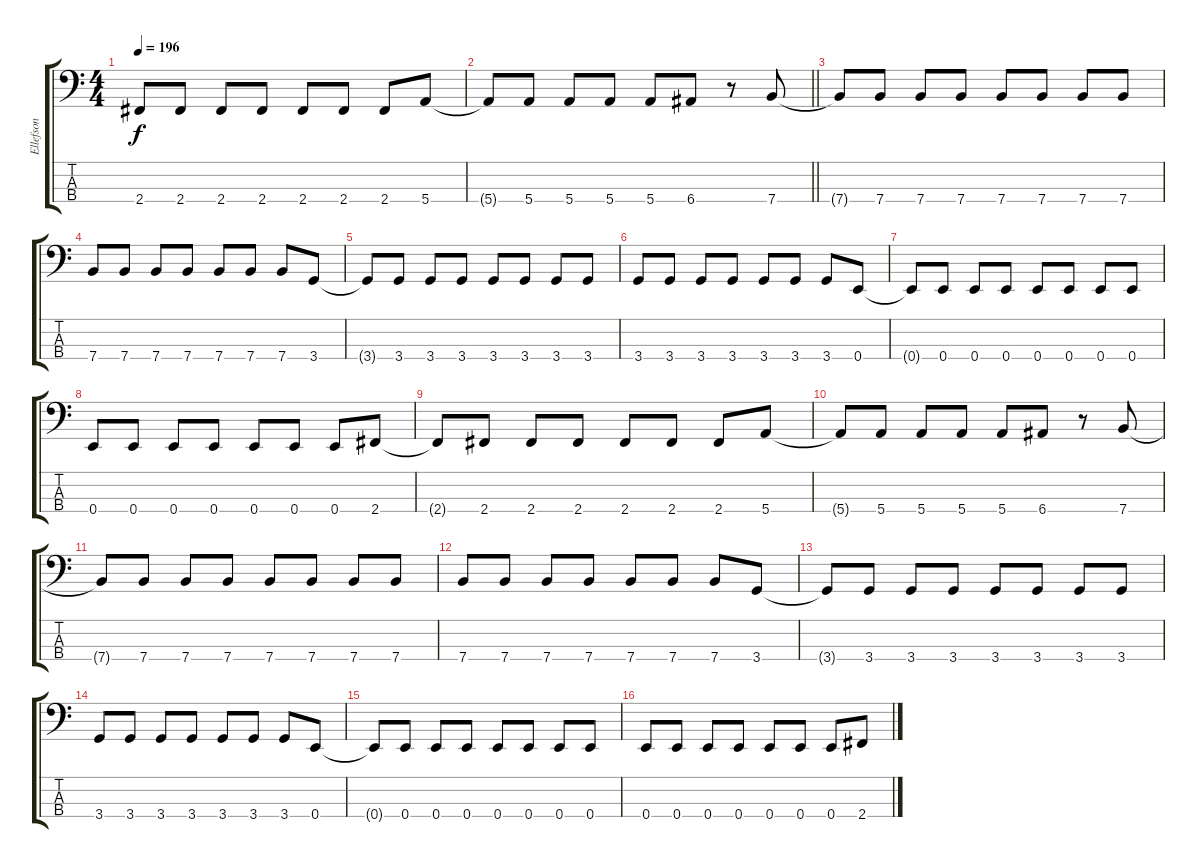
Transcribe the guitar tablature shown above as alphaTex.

\track ("Ellefson" "Ellefson") {instrument electricbasspick}
\staff {score tabs}
\tuning (G2 D2 A1 E1) {hide}
\ts (4 4)
\tempo 196
\clef f4
\ks c
2.4{t}.8{dy f} 2.4.8 2.4.8 2.4.8 2.4.8 2.4.8 2.4.8 5.4.8 |
\barLineRight lightlight
5.4{t}.8 5.4.8 5.4.8 5.4.8 5.4.8 6.4.8 r.8 7.4.8 |
7.4{t}.8 7.4.8 7.4.8 7.4.8 7.4.8 7.4.8 7.4.8 7.4.8 |
7.4.8 7.4.8 7.4.8 7.4.8 7.4.8 7.4.8 7.4.8 3.4.8 |
3.4{t}.8 3.4.8 3.4.8 3.4.8 3.4.8 3.4.8 3.4.8 3.4.8 |
3.4.8 3.4.8 3.4.8 3.4.8 3.4.8 3.4.8 3.4.8 0.4.8 |
0.4{t}.8 0.4.8 0.4.8 0.4.8 0.4.8 0.4.8 0.4.8 0.4.8 |
0.4.8 0.4.8 0.4.8 0.4.8 0.4.8 0.4.8 0.4.8 2.4.8 |
2.4{t}.8 2.4.8 2.4.8 2.4.8 2.4.8 2.4.8 2.4.8 5.4.8 |
5.4{t}.8 5.4.8 5.4.8 5.4.8 5.4.8 6.4.8 r.8 7.4.8 |
7.4{t}.8 7.4.8 7.4.8 7.4.8 7.4.8 7.4.8 7.4.8 7.4.8 |
7.4.8 7.4.8 7.4.8 7.4.8 7.4.8 7.4.8 7.4.8 3.4.8 |
3.4{t}.8 3.4.8 3.4.8 3.4.8 3.4.8 3.4.8 3.4.8 3.4.8 |
3.4.8 3.4.8 3.4.8 3.4.8 3.4.8 3.4.8 3.4.8 0.4.8 |
0.4{t}.8 0.4.8 0.4.8 0.4.8 0.4.8 0.4.8 0.4.8 0.4.8 |
0.4.8 0.4.8 0.4.8 0.4.8 0.4.8 0.4.8 0.4.8 2.4.8
